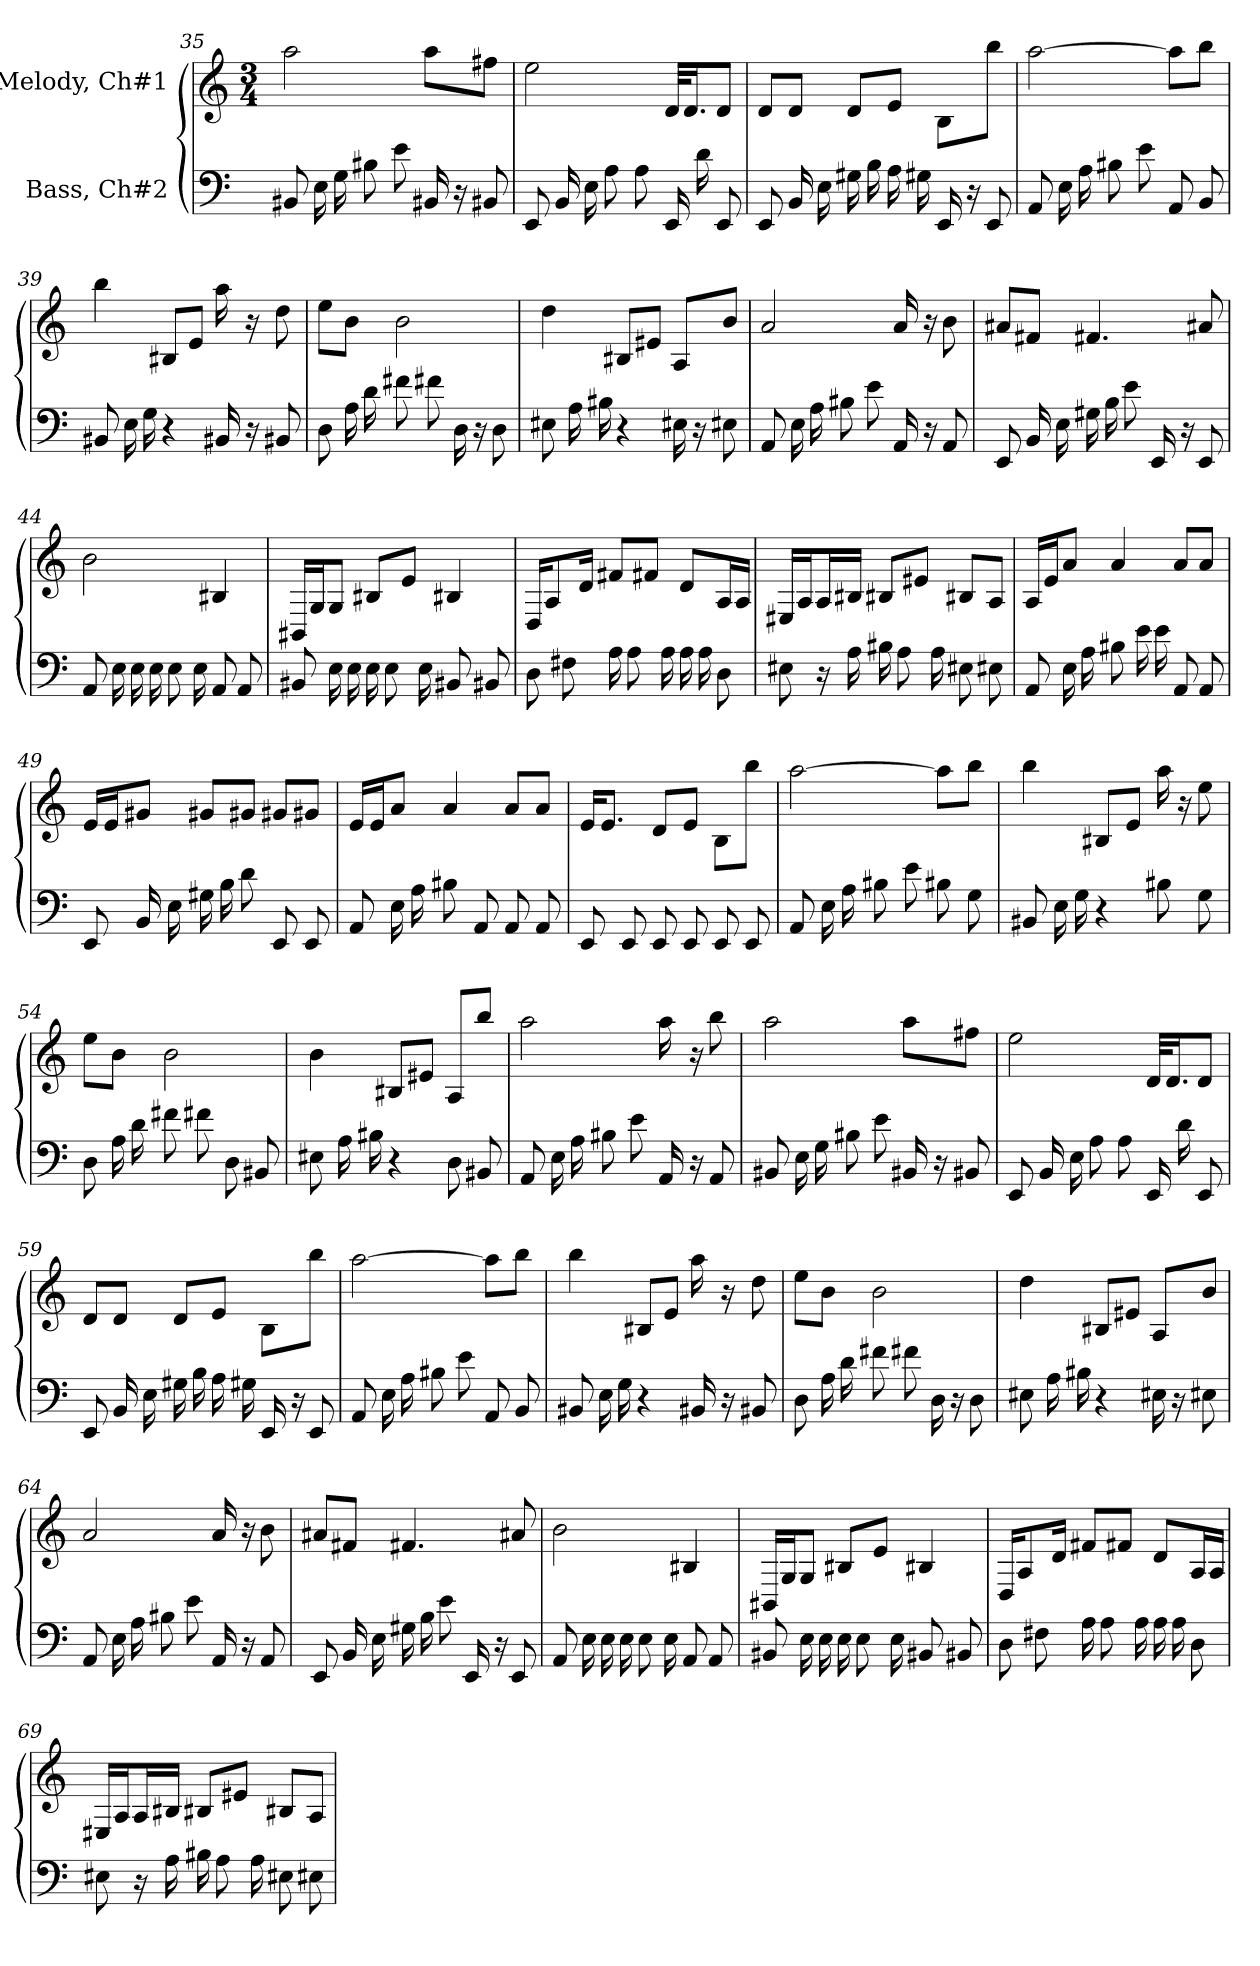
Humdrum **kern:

**kern	**kern
*part2	*part1
*staff2	*staff1
*I"Bass, Ch#2	*I"Melody, Ch#1
*clefF4	*
*	*M3/4
=35	=35
8BB#X	2aa
16E	.
16G	.
8B#X	.
8e	.
16BB#X	8aaL
16r	.
8BB#X	8ff#XJ
=36	=36
8EE	2ee
16BB	.
16E	.
8A	.
8A	.
16EE	32dKLL
.	16.dJ
16d	.
8EE	8dJ
=37	=37
8EE	8dL
16BB	8dJ
16E	.
16G#X	8dL
16B	.
16A	8eJ
16G#X	.
16EE	8BL
16r	.
8EE	8bbJ
=38	=38
8AA	[2aa
16E	.
16A	.
8B#X	.
8e	.
8AA	8aaL]
8BB	8bbJ
=39	=39
8BB#X	4bb
16E	.
16G	.
4r	8B#XL
.	8eJ
16BB#X	16aa
16r	16r
8BB#X	8dd
=40	=40
8D	8eeL
16A	8bJ
16d	.
8f#X	2b
8f#X	.
16D	.
16r	.
8D	.
=41	=41
8E#X	4dd
16A	.
16B#X	.
4r	8B#XL
.	8e#XJ
16E#X	8AL
16r	.
8E#X	8bJ
=42	=42
8AA	2a
16E	.
16A	.
8B#X	.
8e	.
16AA	16a
16r	16r
8AA	8b
=43	=43
8EE	8a#XL
16BB	8f#XJ
16E	.
16G#X	4.f#X
16B	.
8e	.
16EE	.
16r	.
8EE	8a#X
=44	=44
8AA	2b
16E	.
16E	.
16E	.
8E	.
16E	.
8AA	4B#X
8AA	.
=45	=45
8BB#X	16BB#XLL
.	16GJ
16E	8GJ
16E	.
16E	8B#XL
8E	.
.	8eJ
16E	.
8BB#X	4B#X
8BB#X	.
=46	=46
8D	16DKL
.	8A
8F#X	.
.	16dJk
16A	8f#XL
8A	.
.	8f#XJ
16A	.
16A	8dL
16A	.
8D	16AL
.	16AJJ
=47	=47
8E#X	16E#XLL
.	16AJ
16r	16AL
16A	16B#XJJ
16B#X	8B#XL
8A	.
.	8e#XJ
16A	.
8E#X	8B#XL
8E#X	8AJ
=48	=48
8AA	16ALL
.	16eJ
16E	8aJ
16A	.
8B#X	4a
16e	.
16e	.
8AA	8aL
8AA	8aJ
=49	=49
8EE	16eLL
.	16eJ
16BB	8g#XJ
16E	.
16G#X	8g#XL
16B	.
8d	8g#XJ
8EE	8g#XL
8EE	8g#XJ
=50	=50
8AA	16eLL
.	16eJ
16E	8aJ
16A	.
8B#X	4a
8AA	.
8AA	8aL
8AA	8aJ
=51	=51
8EE	16eKL
.	8.eJ
8EE	.
8EE	8dL
8EE	8eJ
8EE	8BL
8EE	8bbJ
=52	=52
8AA	[2aa
16E	.
16A	.
8B#X	.
8e	.
8B#X	8aaL]
8G	8bbJ
=53	=53
8BB#X	4bb
16E	.
16G	.
4r	8B#XL
.	8eJ
8B#X	16aa
.	16r
8G	8ee
=54	=54
8D	8eeL
16A	8bJ
16d	.
8f#X	2b
8f#X	.
8D	.
8BB#X	.
=55	=55
8E#X	4b
16A	.
16B#X	.
4r	8B#XL
.	8e#XJ
8D	8AL
8BB#X	8bbJ
=56	=56
8AA	2aa
16E	.
16A	.
8B#X	.
8e	.
16AA	16aa
16r	16r
8AA	8bb
=57	=57
8BB#X	2aa
16E	.
16G	.
8B#X	.
8e	.
16BB#X	8aaL
16r	.
8BB#X	8ff#XJ
=58	=58
8EE	2ee
16BB	.
16E	.
8A	.
8A	.
16EE	32dKLL
.	16.dJ
16d	.
8EE	8dJ
=59	=59
8EE	8dL
16BB	8dJ
16E	.
16G#X	8dL
16B	.
16A	8eJ
16G#X	.
16EE	8BL
16r	.
8EE	8bbJ
=60	=60
8AA	[2aa
16E	.
16A	.
8B#X	.
8e	.
8AA	8aaL]
8BB	8bbJ
=61	=61
8BB#X	4bb
16E	.
16G	.
4r	8B#XL
.	8eJ
16BB#X	16aa
16r	16r
8BB#X	8dd
=62	=62
8D	8eeL
16A	8bJ
16d	.
8f#X	2b
8f#X	.
16D	.
16r	.
8D	.
=63	=63
8E#X	4dd
16A	.
16B#X	.
4r	8B#XL
.	8e#XJ
16E#X	8AL
16r	.
8E#X	8bJ
=64	=64
8AA	2a
16E	.
16A	.
8B#X	.
8e	.
16AA	16a
16r	16r
8AA	8b
=65	=65
8EE	8a#XL
16BB	8f#XJ
16E	.
16G#X	4.f#X
16B	.
8e	.
16EE	.
16r	.
8EE	8a#X
=66	=66
8AA	2b
16E	.
16E	.
16E	.
8E	.
16E	.
8AA	4B#X
8AA	.
=67	=67
8BB#X	16BB#XLL
.	16GJ
16E	8GJ
16E	.
16E	8B#XL
8E	.
.	8eJ
16E	.
8BB#X	4B#X
8BB#X	.
=68	=68
8D	16DKL
.	8A
8F#X	.
.	16dJk
16A	8f#XL
8A	.
.	8f#XJ
16A	.
16A	8dL
16A	.
8D	16AL
.	16AJJ
=69	=69
8E#X	16E#XLL
.	16AJ
16r	16AL
16A	16B#XJJ
16B#X	8B#XL
8A	.
.	8e#XJ
16A	.
8E#X	8B#XL
8E#X	8AJ
=	=
*-	*-
